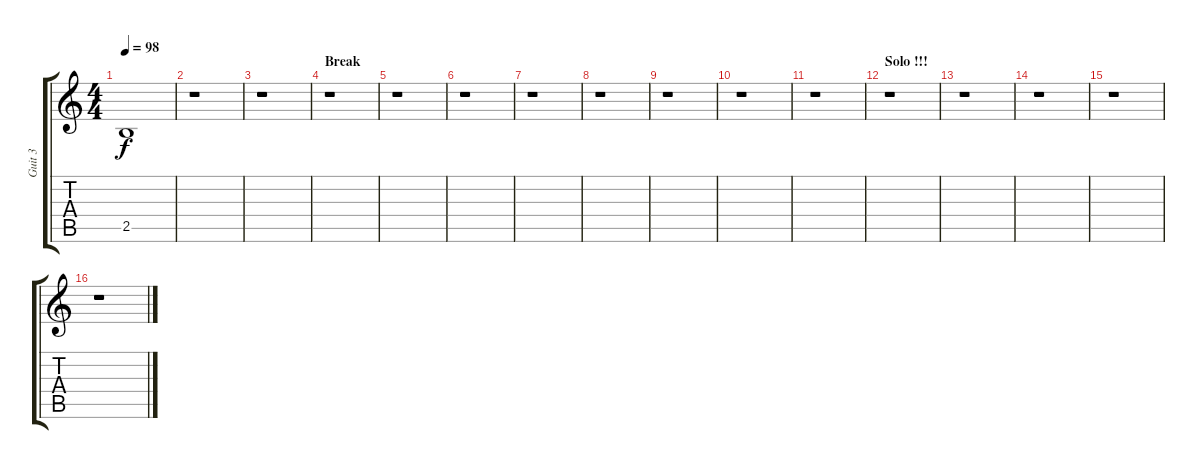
\track ("Guit 3" "Guit 3") {instrument distortionguitar}
\staff {score tabs}
\tuning (E4 B3 G3 D3 A2 E2) {hide}
\ts (4 4)
\tempo 98
\clef g2
\ks c
2.5.1{dy f} |
r.1 |
r.1 |
\section ("" "Break")
r.1 |
r.1 |
r.1 |
r.1 |
r.1 |
r.1 |
r.1 |
r.1 |
\section ("" "Solo !!!")
r.1 |
r.1 |
r.1 |
r.1 |
r.1
